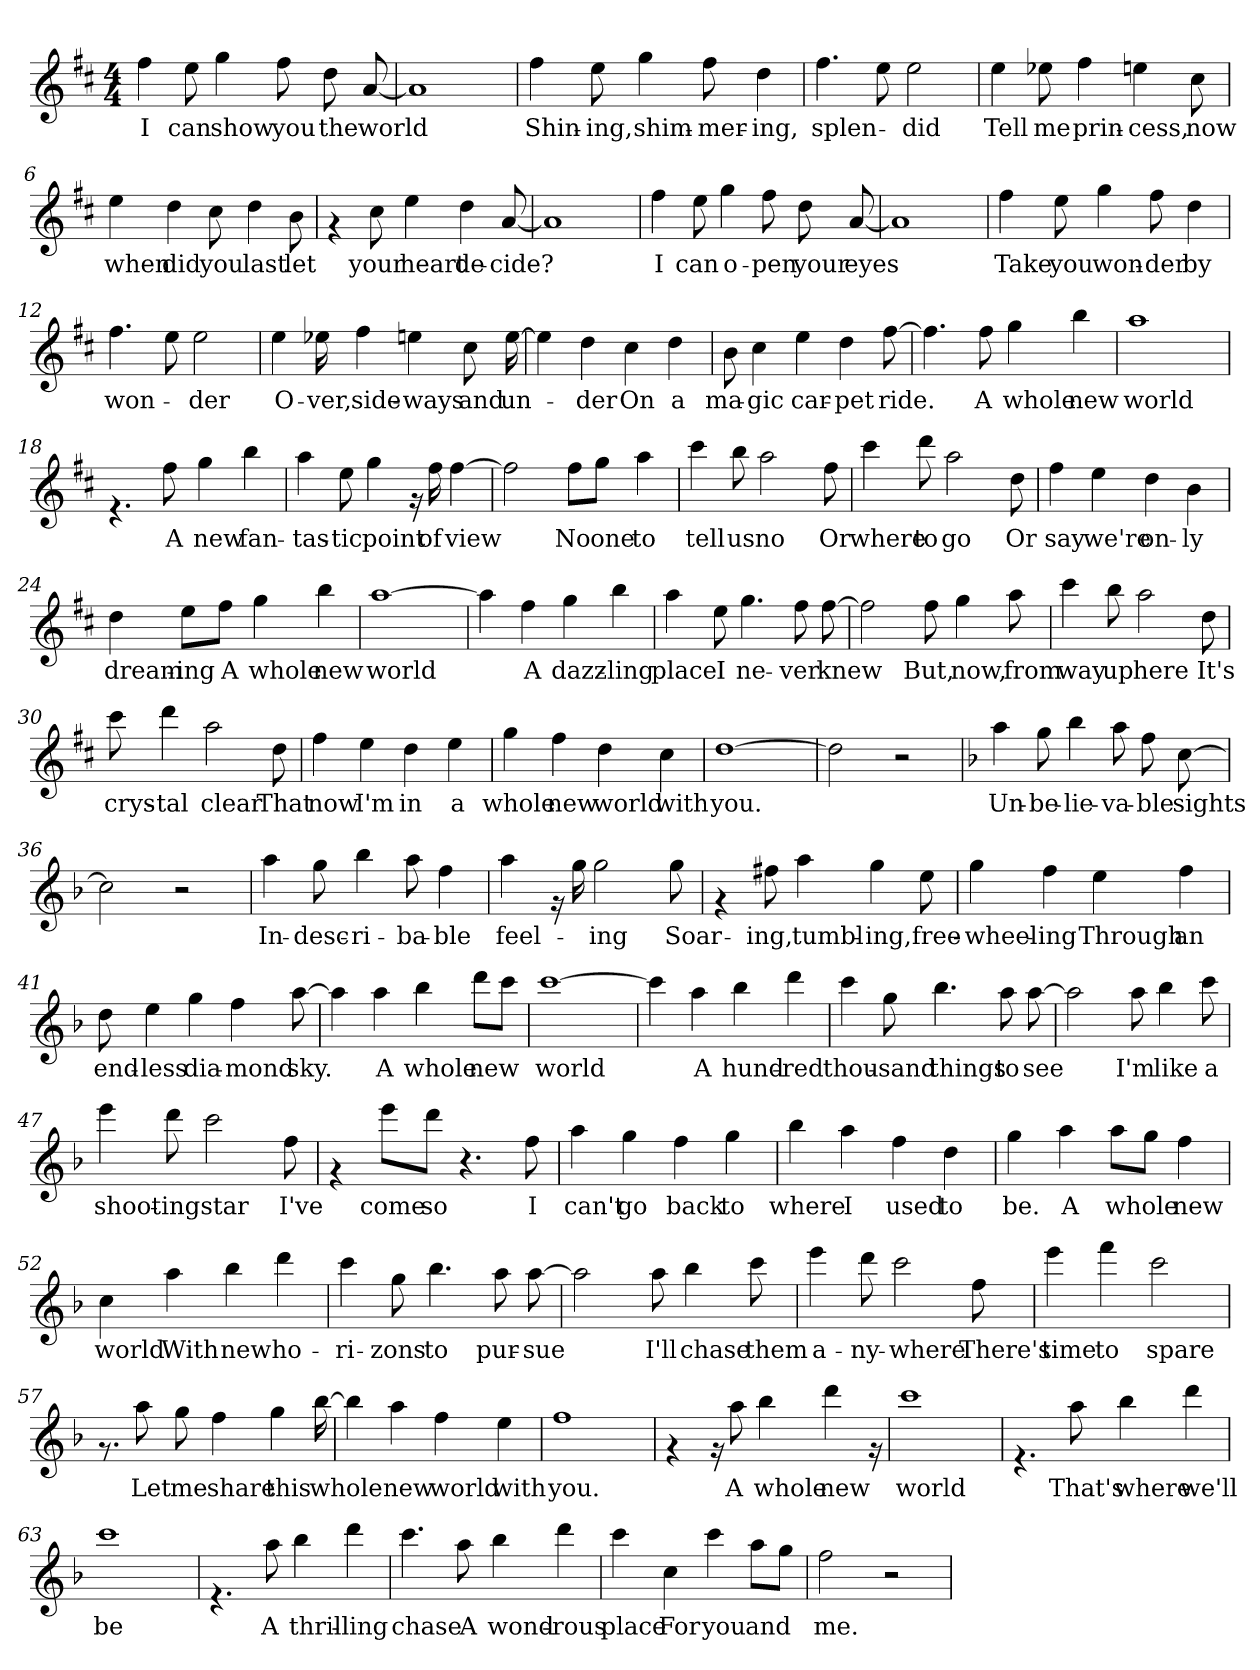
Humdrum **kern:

**kern	**text
*part1	*part1
*staff1	*staff1
*clefG2	*
*k[f#c#]	*
*D:	*
*M4/4	*
=1	=1
!	!LO:LY:b
4ff#\	I
!	!LO:LY:b
8ee\	can
!	!LO:LY:b
4gg\	show
!	!LO:LY:b
8ff#\	you
!	!LO:LY:b
8dd\	the
!	!LO:LY:b
[8a/	world
=2	=2
1a]	.
=3	=3
!	!LO:LY:b
4ff#\	Shin-
!	!LO:LY:b
8ee\	-ing,
!	!LO:LY:b
4gg\	shim-
!	!LO:LY:b
8ff#\	-mer-
!	!LO:LY:b
4dd\	-ing,
=4	=4
!	!LO:LY:b
4.ff#\	splen-
8ee\	.
!	!LO:LY:b
2ee\	-did
!!LO:LB:g=z
=5	=5
!	!LO:LY:b
4ee\	Tell
!	!LO:LY:b
8ee-X\	me
!	!LO:LY:b
4ff#\	prin-
!	!LO:LY:b
4een\	-cess,
!	!LO:LY:b
8cc#\	now
=6	=6
!	!LO:LY:b
4ee\	when
!	!LO:LY:b
4dd\	did
!	!LO:LY:b
8cc#\	you
!	!LO:LY:b
4dd\	last
!	!LO:LY:b
8b\	let
=7	=7
4rf	.
!	!LO:LY:b
8cc#\	your
!	!LO:LY:b
4ee\	heart
!	!LO:LY:b
4dd\	de-
!	!LO:LY:b
[8a/	-cide?
=8	=8
1a]	.
!!LO:LB:g=z
=9	=9
!	!LO:LY:b
4ff#\	I
!	!LO:LY:b
8ee\	can
!	!LO:LY:b
4gg\	o-
!	!LO:LY:b
8ff#\	-pen
!	!LO:LY:b
8dd\	your
!	!LO:LY:b
[8a/	eyes
=10	=10
1a]	.
=11	=11
!	!LO:LY:b
4ff#\	Take
!	!LO:LY:b
8ee\	you
!	!LO:LY:b
4gg\	won-
!	!LO:LY:b
8ff#\	-der
!	!LO:LY:b
4dd\	by
=12	=12
!	!LO:LY:b
4.ff#\	won-
8ee\	.
!	!LO:LY:b
2ee\	-der
!!LO:LB:g=z
=13	=13
!	!LO:LY:b
4ee\	O-
!	!LO:LY:b
16ee-X\	-ver,
!	!LO:LY:b
4ff#\	side-
!	!LO:LY:b
4een\	-ways
!	!LO:LY:b
8cc#\	and
!	!LO:LY:b
[16ee\	un-
=14	=14
4ee\]	.
!	!LO:LY:b
4dd\	-der
!	!LO:LY:b
4cc#\	On
!	!LO:LY:b
4dd\	a
=15	=15
!	!LO:LY:b
8b\	ma-
!	!LO:LY:b
4cc#\	-gic
!	!LO:LY:b
4ee\	car-
!	!LO:LY:b
4dd\	-pet
!	!LO:LY:b
[8ff#\	ride.
=16	=16
4.ff#\]	.
!	!LO:LY:b
8ff#\	A
!	!LO:LY:b
4gg\	whole
!	!LO:LY:b
4bb\	new
!!LO:LB:g=z
=17	=17
!	!LO:LY:b
1aa	world
=18	=18
4.rf	.
!	!LO:LY:b
8ff#\	A
!	!LO:LY:b
4gg\	new
!	!LO:LY:b
4bb\	fan-
=19	=19
!	!LO:LY:b
4aa\	-tas-
!	!LO:LY:b
8ee\	-tic
!	!LO:LY:b
4gg\	point
16rf	.
!	!LO:LY:b
16ff#\	of
!	!LO:LY:b
[4ff#\	view
=20	=20
2ff#\]	.
!	!LO:LY:b
8ff#\L	No
!	!LO:LY:b
8gg\J	one
!	!LO:LY:b
4aa\	to
!!LO:LB:g=z
=21	=21
!	!LO:LY:b
4ccc#\	tell
!	!LO:LY:b
8bb\	us
!	!LO:LY:b
2aa\	no
!	!LO:LY:b
8ff#\	Or
=22	=22
!	!LO:LY:b
4ccc#\	where
!	!LO:LY:b
8ddd\	to
!	!LO:LY:b
2aa\	go
!	!LO:LY:b
8dd\	Or
=23	=23
!	!LO:LY:b
4ff#\	say
!	!LO:LY:b
4ee\	we're
!	!LO:LY:b
4dd\	on-
!	!LO:LY:b
4b\	-ly
=24	=24
!	!LO:LY:b
4dd\	dream-
!	!LO:LY:b
8ee\L	-ing
!	!LO:LY:b
8ff#\J	A
!	!LO:LY:b
4gg\	whole
!	!LO:LY:b
4bb\	new
!!LO:PB:g=z
=25	=25
!	!LO:LY:b
[1aa	world
=26	=26
4aa\]	.
!	!LO:LY:b
4ff#\	A
!	!LO:LY:b
4gg\	dazz-
!	!LO:LY:b
4bb\	-ling
=27	=27
!	!LO:LY:b
4aa\	place
!	!LO:LY:b
8ee\	I
!	!LO:LY:b
4.gg\	ne-
!	!LO:LY:b
8ff#\	-ver
!	!LO:LY:b
[8ff#\	knew
=28	=28
2ff#\]	.
!	!LO:LY:b
8ff#\	But,
!	!LO:LY:b
4gg\	now,
!	!LO:LY:b
8aa\	from
!!LO:LB:g=z
=29	=29
!	!LO:LY:b
4ccc#\	way
!	!LO:LY:b
8bb\	up
!	!LO:LY:b
2aa\	here
!	!LO:LY:b
8dd\	It's
=30	=30
!	!LO:LY:b
8ccc#\	crys-
!	!LO:LY:b
4ddd\	-tal
!	!LO:LY:b
2aa\	clear
!	!LO:LY:b
8dd\	That
=31	=31
!	!LO:LY:b
4ff#\	now
!	!LO:LY:b
4ee\	I'm
!	!LO:LY:b
4dd\	in
!	!LO:LY:b
4ee\	a
=32	=32
!	!LO:LY:b
4gg\	whole
!	!LO:LY:b
4ff#\	new
!	!LO:LY:b
4dd\	world
!	!LO:LY:b
4cc#\	with
!!LO:LB:g=z
=33	=33
!	!LO:LY:b
[1dd	you.
=34	=34
2dd\]	.
2r	.
=35	=35
*k[b-]	*
*F:	*
!	!LO:LY:b
4aa\	Un-
!	!LO:LY:b
8gg\	-be-
!	!LO:LY:b
4bb-\	-lie-
!	!LO:LY:b
8aa\	-va-
!	!LO:LY:b
8ff\	-ble
!	!LO:LY:b
[8cc\	sights
=36	=36
2cc\]	.
2r	.
!!LO:LB:g=z
=37	=37
!	!LO:LY:b
4aa\	In-
!	!LO:LY:b
8gg\	-desc-
!	!LO:LY:b
4bb-\	-ri-
!	!LO:LY:b
8aa\	-ba-
!	!LO:LY:b
4ff\	-ble
=38	=38
!	!LO:LY:b
4aa\	feel-
16rf	.
16gg\	.
!	!LO:LY:b
2gg\	-ing
!	!LO:LY:b
8gg\	Soar-
=39	=39
4rf	.
!	!LO:LY:b
8ff#X\	-ing,
!	!LO:LY:b
4aa\	tumbl-
!	!LO:LY:b
4gg\	-ing,
!	!LO:LY:b
8ee\	free-
=40	=40
!	!LO:LY:b
4gg\	-wheel-
!	!LO:LY:b
4ff\	-ing
!	!LO:LY:b
4ee\	Through
!	!LO:LY:b
4ff\	an
!!LO:LB:g=z
=41	=41
!	!LO:LY:b
8dd\	end-
!	!LO:LY:b
4ee\	-less
!	!LO:LY:b
4gg\	dia-
!	!LO:LY:b
4ff\	-mond
!	!LO:LY:b
[8aa\	sky.
=42	=42
4aa\]	.
!	!LO:LY:b
4aa\	A
!	!LO:LY:b
4bb-\	whole
!	!LO:LY:b
8ddd\L	new
8ccc\J	.
=43	=43
!	!LO:LY:b
[1ccc	world
=44	=44
4ccc\]	.
!	!LO:LY:b
4aa\	A
!	!LO:LY:b
4bb-\	hund-
!	!LO:LY:b
4ddd\	-red
!!LO:LB:g=z
=45	=45
!	!LO:LY:b
4ccc\	thou-
!	!LO:LY:b
8gg\	-sand
!	!LO:LY:b
4.bb-\	things
!	!LO:LY:b
8aa\	to
!	!LO:LY:b
[8aa\	see
=46	=46
2aa\]	.
!	!LO:LY:b
8aa\	I'm
!	!LO:LY:b
4bb-\	like
!	!LO:LY:b
8ccc\	a
=47	=47
!	!LO:LY:b
4eee\	shoot-
!	!LO:LY:b
8ddd\	-ing
!	!LO:LY:b
2ccc\	star
!	!LO:LY:b
8ff\	I've
=48	=48
4rf	.
!	!LO:LY:b
8eee\L	come
!	!LO:LY:b
8ddd\J	so
4.r	.
!	!LO:LY:b
8ff\	I
!!LO:LB:g=z
=49	=49
!	!LO:LY:b
4aa\	can't
!	!LO:LY:b
4gg\	go
!	!LO:LY:b
4ff\	back
!	!LO:LY:b
4gg\	to
=50	=50
!	!LO:LY:b
4bb-\	where
!	!LO:LY:b
4aa\	I
!	!LO:LY:b
4ff\	used
!	!LO:LY:b
4dd\	to
=51	=51
!	!LO:LY:b
4gg\	be.
!	!LO:LY:b
4aa\	A
!	!LO:LY:b
8aa\L	whole
8gg\J	.
!	!LO:LY:b
4ff\	new
=52	=52
!	!LO:LY:b
4cc\	world
!	!LO:LY:b
4aa\	With
!	!LO:LY:b
4bb-\	new
!	!LO:LY:b
4ddd\	ho-
!!LO:PB:g=z
=53	=53
!	!LO:LY:b
4ccc\	-ri-
!	!LO:LY:b
8gg\	-zons
!	!LO:LY:b
4.bb-\	to
!	!LO:LY:b
8aa\	pur-
!	!LO:LY:b
[8aa\	-sue
=54	=54
2aa\]	.
!	!LO:LY:b
8aa\	I'll
!	!LO:LY:b
4bb-\	chase
!	!LO:LY:b
8ccc\	them
=55	=55
!	!LO:LY:b
4eee\	a-
!	!LO:LY:b
8ddd\	-ny-
!	!LO:LY:b
2ccc\	-where
!	!LO:LY:b
8ff\	There's
=56	=56
!	!LO:LY:b
4eee\	time
!	!LO:LY:b
4fff\	to
!	!LO:LY:b
2ccc\	spare
!!LO:LB:g=z
=57	=57
8.rf	.
!	!LO:LY:b
8aa\	Let
!	!LO:LY:b
8gg\	me
!	!LO:LY:b
4ff\	share
!	!LO:LY:b
4gg\	this
!	!LO:LY:b
[16bb-\	whole
=58	=58
4bb-\]	.
!	!LO:LY:b
4aa\	new
!	!LO:LY:b
4ff\	world
!	!LO:LY:b
4ee\	with
=59	=59
!	!LO:LY:b
1ff	you.
=60	=60
4rf	.
16rf	.
!	!LO:LY:b
8aa\	A
!	!LO:LY:b
4bb-\	whole
!	!LO:LY:b
4ddd\	new
16rf	.
!!LO:LB:g=z
=61	=61
!	!LO:LY:b
1ccc	world
=62	=62
4.rf	.
!	!LO:LY:b
8aa\	That's
!	!LO:LY:b
4bb-\	where
!	!LO:LY:b
4ddd\	we'll
=63	=63
!	!LO:LY:b
1ccc	be
=64	=64
4.rf	.
!	!LO:LY:b
8aa\	A
!	!LO:LY:b
4bb-\	thril-
!	!LO:LY:b
4ddd\	-ling
!!LO:LB:g=z
=65	=65
!	!LO:LY:b
4.ccc\	chase
!	!LO:LY:b
8aa\	A
!	!LO:LY:b
4bb-\	wond-
!	!LO:LY:b
4ddd\	-rous
=66	=66
!	!LO:LY:b
4ccc\	place
!	!LO:LY:b
4cc\	For
!	!LO:LY:b
4ccc\	you
!	!LO:LY:b
8aa\L	and
8gg\J	.
=67	=67
!	!LO:LY:b
2ff\	me.
2r	.
=	=
*-	*-
